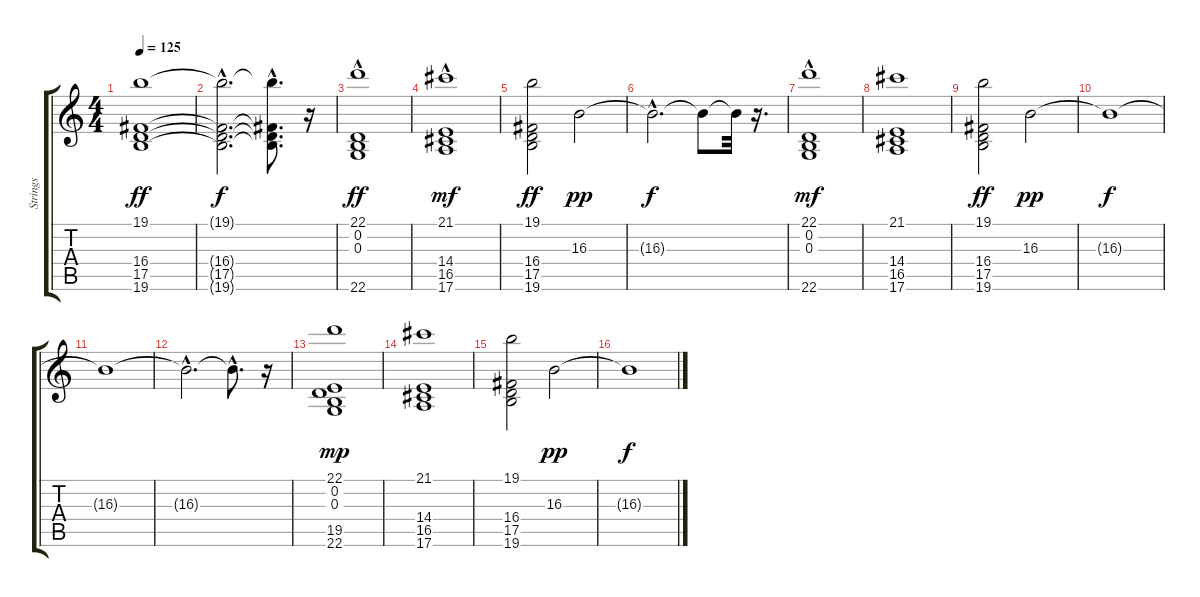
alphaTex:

\track ("Strings" "Strings") {instrument synthstrings2}
\staff {score tabs}
\tuning (E4 B3 G3 D3 A2 E2) {hide}
\ts (4 4)
\tempo 125
\clef g2
\ks c
(19.1 16.4 17.5 19.6).1{dy ff} |
(19.1{hac t} 16.4{hac t} 17.5{hac t} 19.6{hac t}).2{d dy f} (19.1{hac t} 16.4{hac t} 17.5{hac t} 19.6{hac t}).8{d} r.16 |
(22.1 0.2{hac} 0.3{hac} 22.6{hac}).1{dy ff} |
(21.1 14.4{hac} 16.5{hac} 17.6{hac}).1{dy mf} |
(19.1 16.4 17.5 19.6).2{dy ff} 16.3.2{dy pp} |
16.3{hac t}.2{d dy f} 16.3{t}.8 16.3{t}.32 r.16{d} |
(22.1 0.2{hac} 0.3{hac} 22.6{hac}).1{dy mf} |
(21.1 14.4 16.5 17.6).1 |
(19.1 16.4 17.5 19.6).2{dy ff} 16.3.2{dy pp} |
16.3{t}.1{dy f} |
16.3{t}.1 |
16.3{hac t}.2{d} 16.3{hac t}.8{d} r.16 |
(22.1 0.2 0.3 19.5 22.6).1{dy mp} |
(21.1 14.4 16.5 17.6).1 |
(19.1 16.4 17.5 19.6).2 16.3.2{dy pp} |
16.3{t}.1{dy f}
